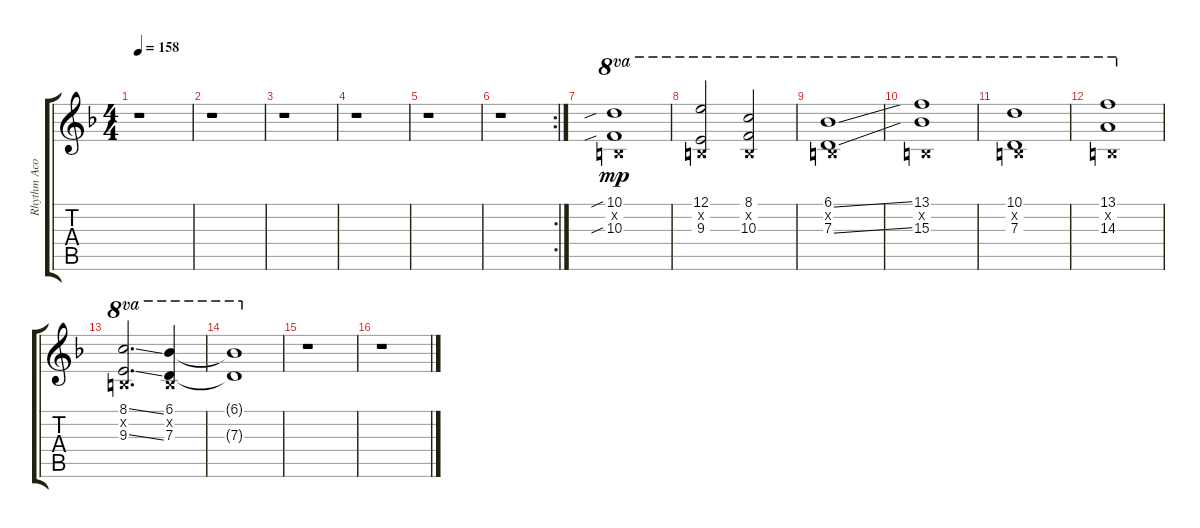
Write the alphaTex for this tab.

\track ("Rhythm Acoustic" "Rhythm Aco") {instrument acousticguitarsteel}
\staff {score tabs}
\tuning (E4 B3 G3 D3 A2 D2) {hide}
\ts (4 4)
\tempo 158
\clef g2
\ks f
r.1{dy fff} |
r.1 |
r.1 |
r.1 |
r.1 |
\rc 2
r.1 |
(10.1{sib} 0.2{x} 10.3{sib}).1{ot 8va dy mp} |
(12.1 0.2{x} 9.3).2{ot 8va} (8.1 0.2{x} 10.3).2{ot 8va} |
(6.1{ss} 0.2{x} 7.3{ss}).1{ot 8va} |
(13.1 0.2{x} 15.3).1{ot 8va} |
(10.1 0.2{x} 7.3).1{ot 8va} |
(13.1 0.2{x} 14.3).1{ot 8va} |
(8.1{ss} 0.2{x} 9.3{ss}).2{d ot 8va} (6.1 0.2{x} 7.3).4{ot 8va} |
(6.1{t} 7.3{t}).1{ot 8va} |
r.1 |
r.1
